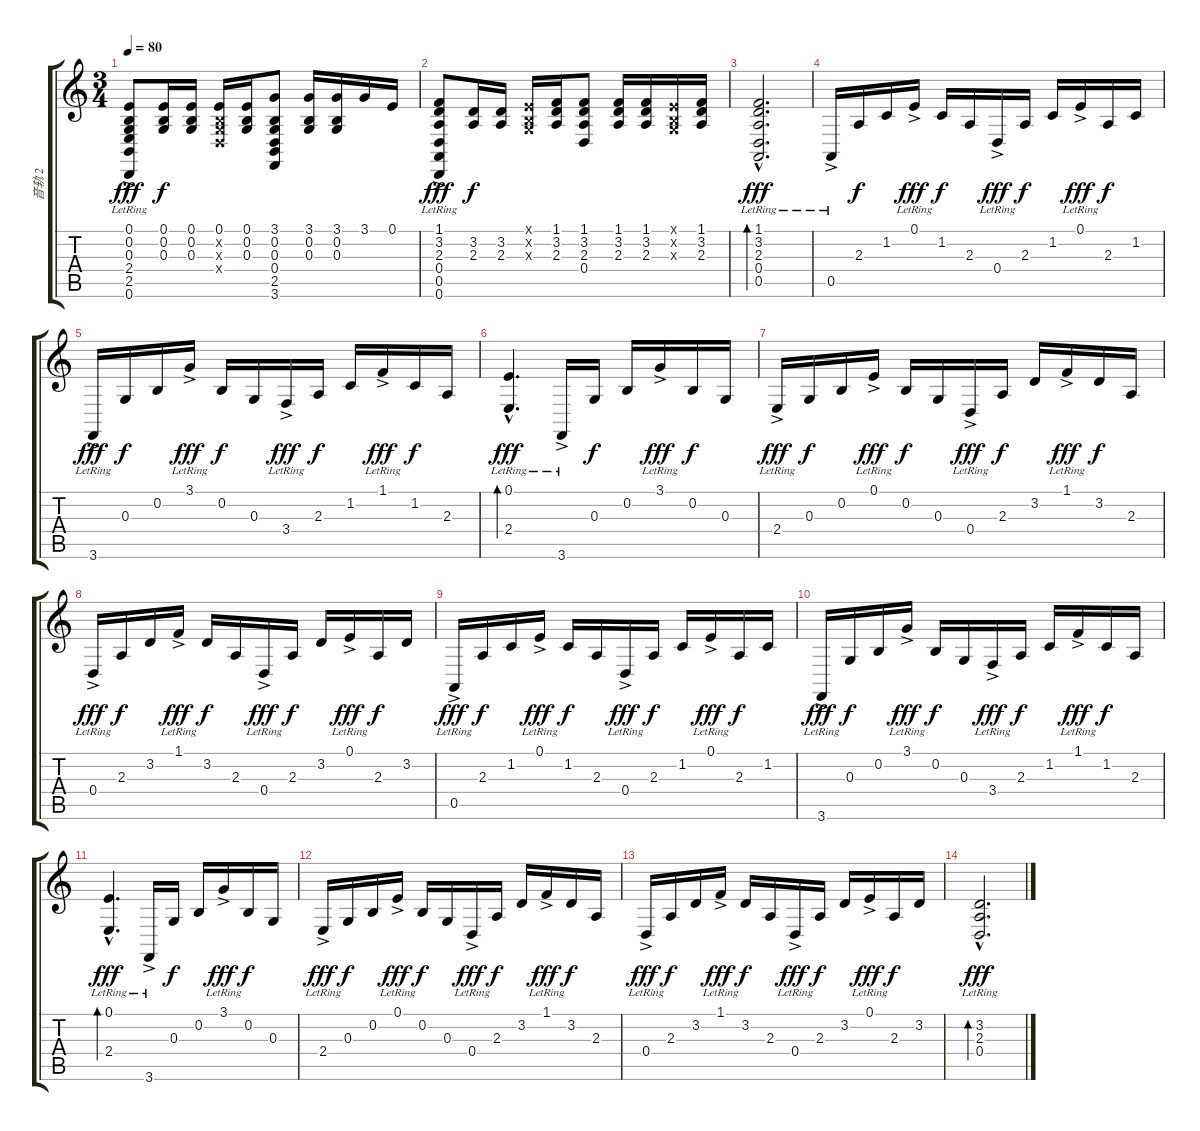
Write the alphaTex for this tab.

\track ("音轨 2" "音轨 2") {instrument acousticgrandpiano}
\staff {score tabs}
\tuning (E4 B3 G3 D3 A2 D2) {hide}
\ts (3 4)
\tempo 80
\clef g2
\ks c
(0.1{ac lr} 0.2{ac lr} 0.3{ac lr} 2.4{ac lr} 2.5{ac lr} 0.6{ac lr}).8{dy fff} (0.1 0.2 0.3).16{dy f volume 11} (0.1 0.2 0.3).16{volume 11} (0.1 0.2{x} 0.3{x} 0.4{x}).16{volume 13} (0.1 0.2 0.3).16{volume 11} (3.1 0.2 0.3 0.4 2.5 3.6).8 (3.1 0.2 0.3).16{volume 11} (3.1 0.2 0.3).16{volume 10} 3.1.16 0.1.16 |
(1.1{ac lr} 3.2{ac lr} 2.3{ac lr} 0.4{ac lr} 0.5{ac} 0.6{ac lr}).8{dy fff} (3.2 2.3).16{dy f volume 11} (3.2 2.3).16{volume 11} (0.1{x} 0.2{x} 0.3{x}).16 (1.1 3.2 2.3).16{volume 11} (1.1 3.2 2.3 0.4).8 (1.1 3.2 2.3).16{volume 11} (1.1 3.2 2.3).16 (0.1{x} 0.2{x} 0.3{x}).16 (1.1 3.2 2.3).16{volume 11} |
(1.1{hac lr} 3.2{hac lr} 2.3{hac lr} 0.4{hac lr} 0.5{hac lr}).2{d bd 240 dy fff} |
0.5{ac lr}.16 2.3.16{dy f volume 10} 1.2.16{volume 10} 0.1{ac lr}.16{dy fff} 1.2.16{dy f volume 10} 2.3.16{volume 10} 0.4{ac lr}.16{dy fff} 2.3.16{dy f volume 10} 1.2.16{volume 10} 0.1{ac lr}.16{dy fff} 2.3.16{dy f volume 10} 1.2.16{volume 10} |
3.6{ac lr}.16{dy fff} 0.3.16{dy f volume 10} 0.2.16{volume 10} 3.1{ac lr}.16{dy fff} 0.2.16{dy f volume 10} 0.3.16{volume 10} 3.4{ac lr}.16{dy fff} 2.3.16{dy f volume 10} 1.2.16{volume 10} 1.1{ac lr}.16{dy fff} 1.2.16{dy f volume 10} 2.3.16{volume 10} |
(0.1{hac lr} 2.4{hac lr}).4{d bd 120 dy fff} 3.6{ac lr}.16 0.3.16{dy f volume 10} 0.2.16{volume 10} 3.1{ac lr}.16{dy fff} 0.2.16{dy f volume 10} 0.3.16{volume 10} |
2.4{ac lr}.16{dy fff} 0.3.16{dy f volume 10} 0.2.16{volume 10} 0.1{ac lr}.16{dy fff} 0.2.16{dy f volume 10} 0.3.16{volume 10} 0.4{ac lr}.16{dy fff} 2.3.16{dy f volume 10} 3.2.16{volume 10} 1.1{ac lr}.16{dy fff} 3.2.16{dy f volume 10} 2.3.16{volume 10} |
0.4{ac lr}.16{dy fff} 2.3.16{dy f volume 10} 3.2.16{volume 10} 1.1{ac lr}.16{dy fff} 3.2.16{dy f volume 10} 2.3.16{volume 10} 0.4{ac lr}.16{dy fff} 2.3.16{dy f volume 10} 3.2.16{volume 10} 0.1{ac lr}.16{dy fff} 2.3.16{dy f volume 10} 3.2.16{volume 10} |
0.5{ac lr}.16{dy fff} 2.3.16{dy f volume 10} 1.2.16{volume 10} 0.1{ac lr}.16{dy fff} 1.2.16{dy f volume 10} 2.3.16{volume 10} 0.4{ac lr}.16{dy fff} 2.3.16{dy f volume 10} 1.2.16{volume 10} 0.1{ac lr}.16{dy fff} 2.3.16{dy f volume 10} 1.2.16{volume 10} |
3.6{ac lr}.16{dy fff} 0.3.16{dy f volume 10} 0.2.16{volume 10} 3.1{ac lr}.16{dy fff} 0.2.16{dy f volume 10} 0.3.16{volume 10} 3.4{ac lr}.16{dy fff} 2.3.16{dy f volume 10} 1.2.16{volume 10} 1.1{ac lr}.16{dy fff} 1.2.16{dy f volume 10} 2.3.16{volume 10} |
(0.1{hac lr} 2.4{hac lr}).4{d bd 120 dy fff} 3.6{ac lr}.16 0.3.16{dy f volume 10} 0.2.16{volume 10} 3.1{ac lr}.16{dy fff} 0.2.16{dy f volume 10} 0.3.16{volume 10} |
2.4{ac lr}.16{dy fff} 0.3.16{dy f volume 10} 0.2.16{volume 10} 0.1{ac lr}.16{dy fff} 0.2.16{dy f volume 10} 0.3.16{volume 10} 0.4{ac lr}.16{dy fff} 2.3.16{dy f volume 10} 3.2.16{volume 10} 1.1{ac lr}.16{dy fff} 3.2.16{dy f volume 10} 2.3.16{volume 10} |
0.4{ac lr}.16{dy fff} 2.3.16{dy f volume 10} 3.2.16{volume 10} 1.1{ac lr}.16{dy fff} 3.2.16{dy f volume 10} 2.3.16{volume 10} 0.4{ac lr}.16{dy fff} 2.3.16{dy f volume 10} 3.2.16{volume 10} 0.1{ac lr}.16{dy fff} 2.3.16{dy f volume 10} 3.2.16{volume 10} |
(3.2{hac lr} 2.3{hac lr} 0.4{hac lr}).2{d bd 480 dy fff}
